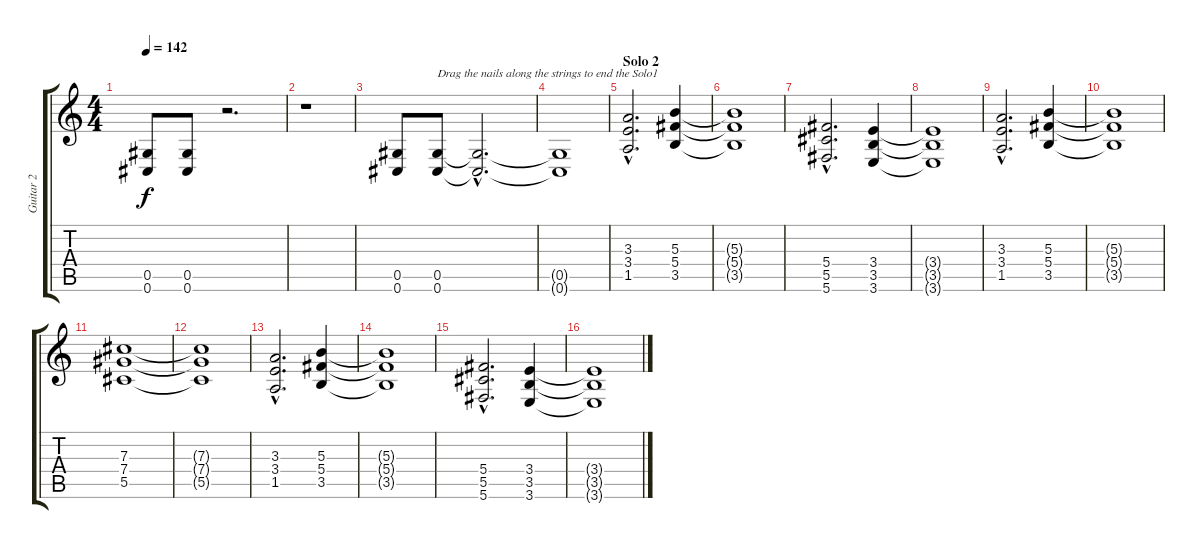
\track ("Guitar 2" "Guitar 2") {instrument distortionguitar}
\staff {score tabs}
\tuning (Eb4 Bb3 Gb3 Db3 Ab2 Db2) {hide}
\ts (4 4)
\tempo 142
\clef g2
\ks c
(0.5 0.6).8{dy f} (0.5 0.6).8 r.2{d} |
r.1 |
(0.5 0.6).8 (0.5 0.6).8{txt "Drag the nails along the strings to end the Solo1"} (0.5{hac t} 0.6{hac t}).2{d} |
(0.5{t} 0.6{t}).1 |
\section ("" "Solo 2")
(3.3{hac} 3.4{hac} 1.5{hac}).2{d} (5.3 5.4 3.5).4 |
(5.3{t} 5.4{t} 3.5{t}).1 |
(5.4{hac} 5.5{hac} 5.6{hac}).2{d} (3.4 3.5 3.6).4 |
(3.4{t} 3.5{t} 3.6{t}).1 |
(3.3{hac} 3.4{hac} 1.5{hac}).2{d} (5.3 5.4 3.5).4 |
(5.3{t} 5.4{t} 3.5{t}).1 |
(7.3 7.4 5.5).1 |
(7.3{t} 7.4{t} 5.5{t}).1 |
(3.3{hac} 3.4{hac} 1.5{hac}).2{d} (5.3 5.4 3.5).4 |
(5.3{t} 5.4{t} 3.5{t}).1 |
(5.4{hac} 5.5{hac} 5.6{hac}).2{d} (3.4 3.5 3.6).4 |
(3.4{t} 3.5{t} 3.6{t}).1
